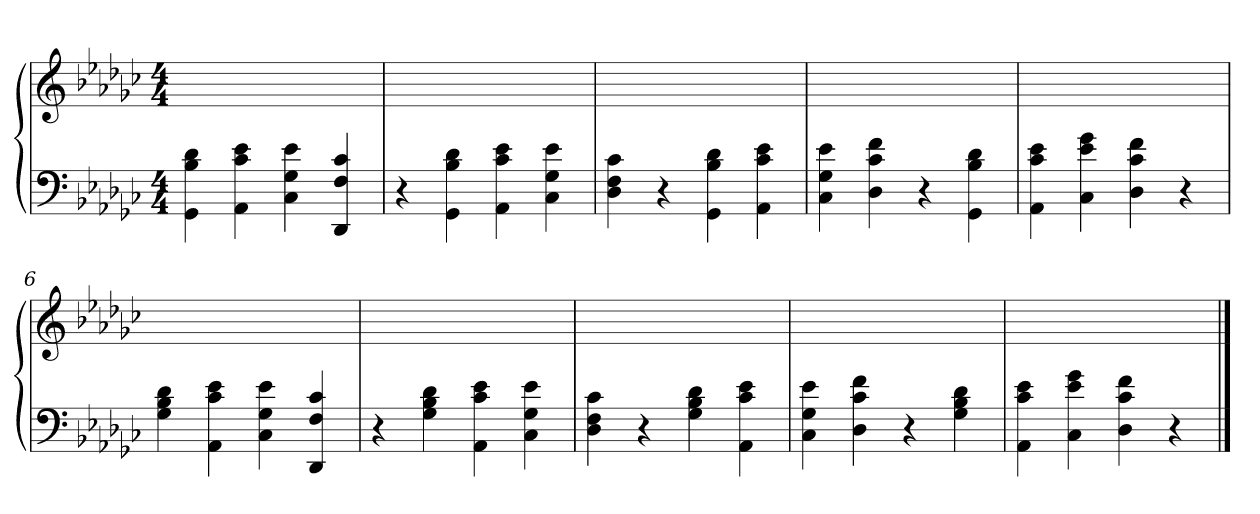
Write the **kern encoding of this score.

**kern	**kern
*part2	*part1
*staff2	*staff1
*clefF4	*clefG2
*k[b-e-a-d-g-c-]	*k[b-e-a-d-g-c-]
*G-:	*G-:
*M4/4	*M4/4
*MM60	*MM60
=1	=1
4GG- 4B- 4d-	1ryy
4AA- 4c- 4e-	.
4C- 4G- 4e-	.
4DD- 4F 4c-	.
=2	=2
4r	1ryy
4GG- 4B- 4d-	.
4AA- 4c- 4e-	.
4C- 4G- 4e-	.
=3	=3
4D- 4F 4c-	1ryy
4r	.
4GG- 4B- 4d-	.
4AA- 4c- 4e-	.
=4	=4
4C- 4G- 4e-	1ryy
4D- 4c- 4f	.
4r	.
4GG- 4B- 4d-	.
=5	=5
4AA- 4c- 4e-	1ryy
4C- 4e- 4g-	.
4D- 4c- 4f	.
4r	.
=6	=6
4G- 4B- 4d-	1ryy
4AA- 4c- 4e-	.
4C- 4G- 4e-	.
4DD- 4F 4c-	.
=7	=7
4r	1ryy
4G- 4B- 4d-	.
4AA- 4c- 4e-	.
4C- 4G- 4e-	.
=8	=8
4D- 4F 4c-	1ryy
4r	.
4G- 4B- 4d-	.
4AA- 4c- 4e-	.
=9	=9
4C- 4G- 4e-	1ryy
4D- 4c- 4f	.
4r	.
4G- 4B- 4d-	.
=10	=10
4AA- 4c- 4e-	1ryy
4C- 4e- 4g-	.
4D- 4c- 4f	.
4r	.
==	==
*-	*-
